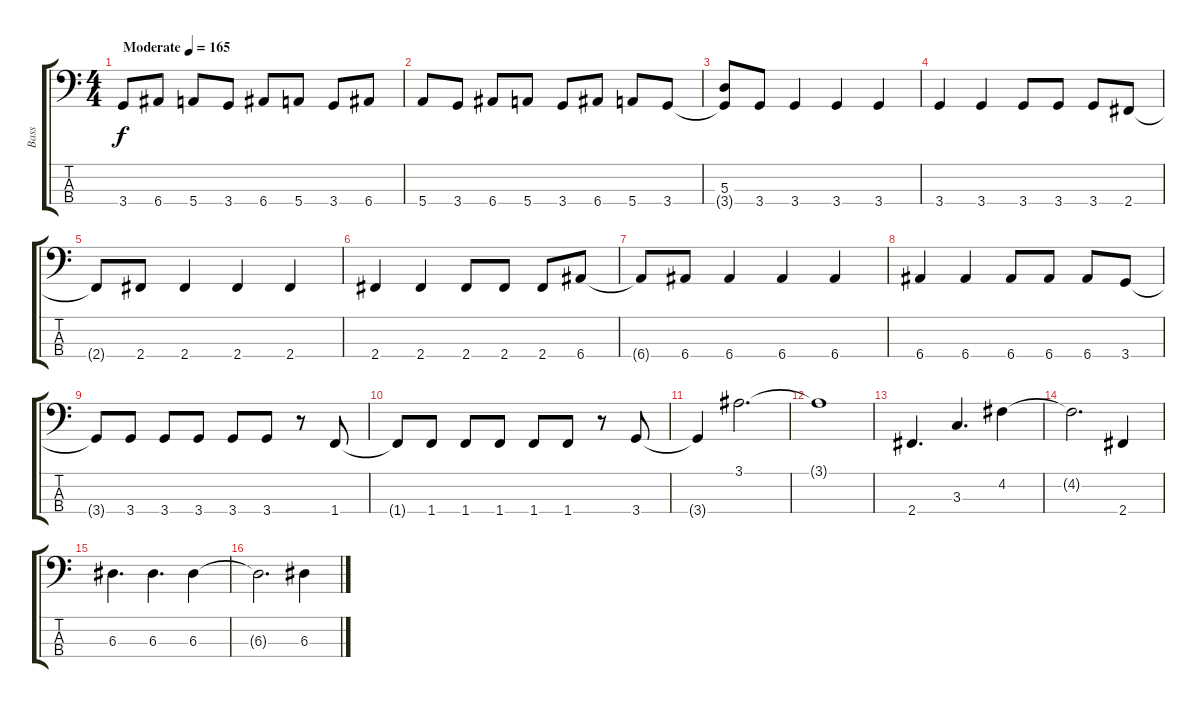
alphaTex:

\track ("Bass" "Bass") {instrument electricbassfinger}
\staff {score tabs}
\tuning (G2 D2 A1 E1) {hide}
\ts (4 4)
\tempo (165 "Moderate")
\clef f4
\ks c
3.4.8{dy f instrument electricbassfinger} 6.4.8 5.4.8 3.4.8 6.4.8 5.4.8 3.4.8 6.4.8 |
5.4.8 3.4.8 6.4.8 5.4.8 3.4.8 6.4.8 5.4.8 3.4.8 |
(5.3 3.4{t}).8 3.4.8 3.4.4 3.4.4 3.4.4 |
3.4.4 3.4.4 3.4.8 3.4.8 3.4.8 2.4.8 |
2.4{t}.8 2.4.8 2.4.4 2.4.4 2.4.4 |
2.4.4 2.4.4 2.4.8 2.4.8 2.4.8 6.4.8 |
6.4{t}.8 6.4.8 6.4.4 6.4.4 6.4.4 |
6.4.4 6.4.4 6.4.8 6.4.8 6.4.8 3.4.8 |
3.4{t}.8 3.4.8 3.4.8 3.4.8 3.4.8 3.4.8 r.8 1.4.8 |
1.4{t}.8 1.4.8 1.4.8 1.4.8 1.4.8 1.4.8 r.8 3.4.8 |
3.4{t}.4 3.1.2{d} |
3.1{t}.1 |
2.4.4{d} 3.3.4{d} 4.2.4 |
4.2{t}.2{d} 2.4.4 |
6.3.4{d} 6.3.4{d} 6.3.4 |
6.3{t}.2{d} 6.3.4
